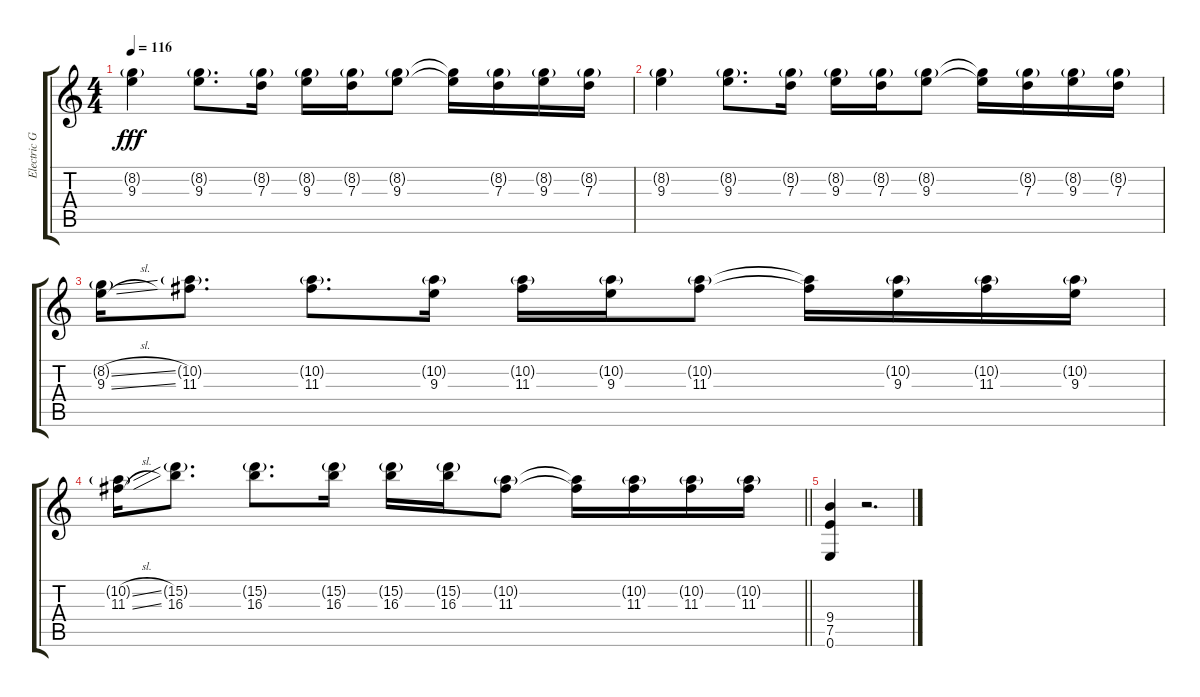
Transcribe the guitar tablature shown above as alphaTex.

\track ("Electric Guitar FX" "Electric G") {instrument distortionguitar}
\staff {score tabs}
\tuning (E4 B3 G3 D3 A2 E2) {hide}
\ts (4 4)
\tempo 116
\clef g2
\ks c
(8.2{g} 9.3).4{dy fff} (8.2{g} 9.3).8{d} (8.2{g} 7.3).16 (8.2{g} 9.3).16 (8.2{g} 7.3).16 (8.2{g} 9.3).8 (8.2{t} 9.3{t}).16 (8.2{g} 7.3).16 (8.2{g} 9.3).16 (8.2{g} 7.3).16 |
(8.2{g} 9.3).4 (8.2{g} 9.3).8{d} (8.2{g} 7.3).16 (8.2{g} 9.3).16 (8.2{g} 7.3).16 (8.2{g} 9.3).8 (8.2{t} 9.3{t}).16 (8.2{g} 7.3).16 (8.2{g} 9.3).16 (8.2{g} 7.3).16 |
(8.2{sl g} 9.3{sl}).16 (10.2{g} 11.3).8{d} (10.2{g} 11.3).8{d} (10.2{g} 9.3).16 (10.2{g} 11.3).16 (10.2{g} 9.3).16 (10.2{g} 11.3).8 (10.2{t} 11.3{t}).16 (10.2{g} 9.3).16 (10.2{g} 11.3).16 (10.2{g} 9.3).16 |
\barLineRight lightlight
(10.2{sl g} 11.3{sl}).16 (15.2{g} 16.3).8{d} (15.2{g} 16.3).8{d} (15.2{g} 16.3).16 (15.2{g} 16.3).16 (15.2{g} 16.3).16 (10.2{g} 11.3).8 (10.2{t} 11.3{t}).16 (10.2{g} 11.3).16 (10.2{g} 11.3).16 (10.2{g} 11.3).16 |
(9.4 7.5 0.6).4 r.2{d}
